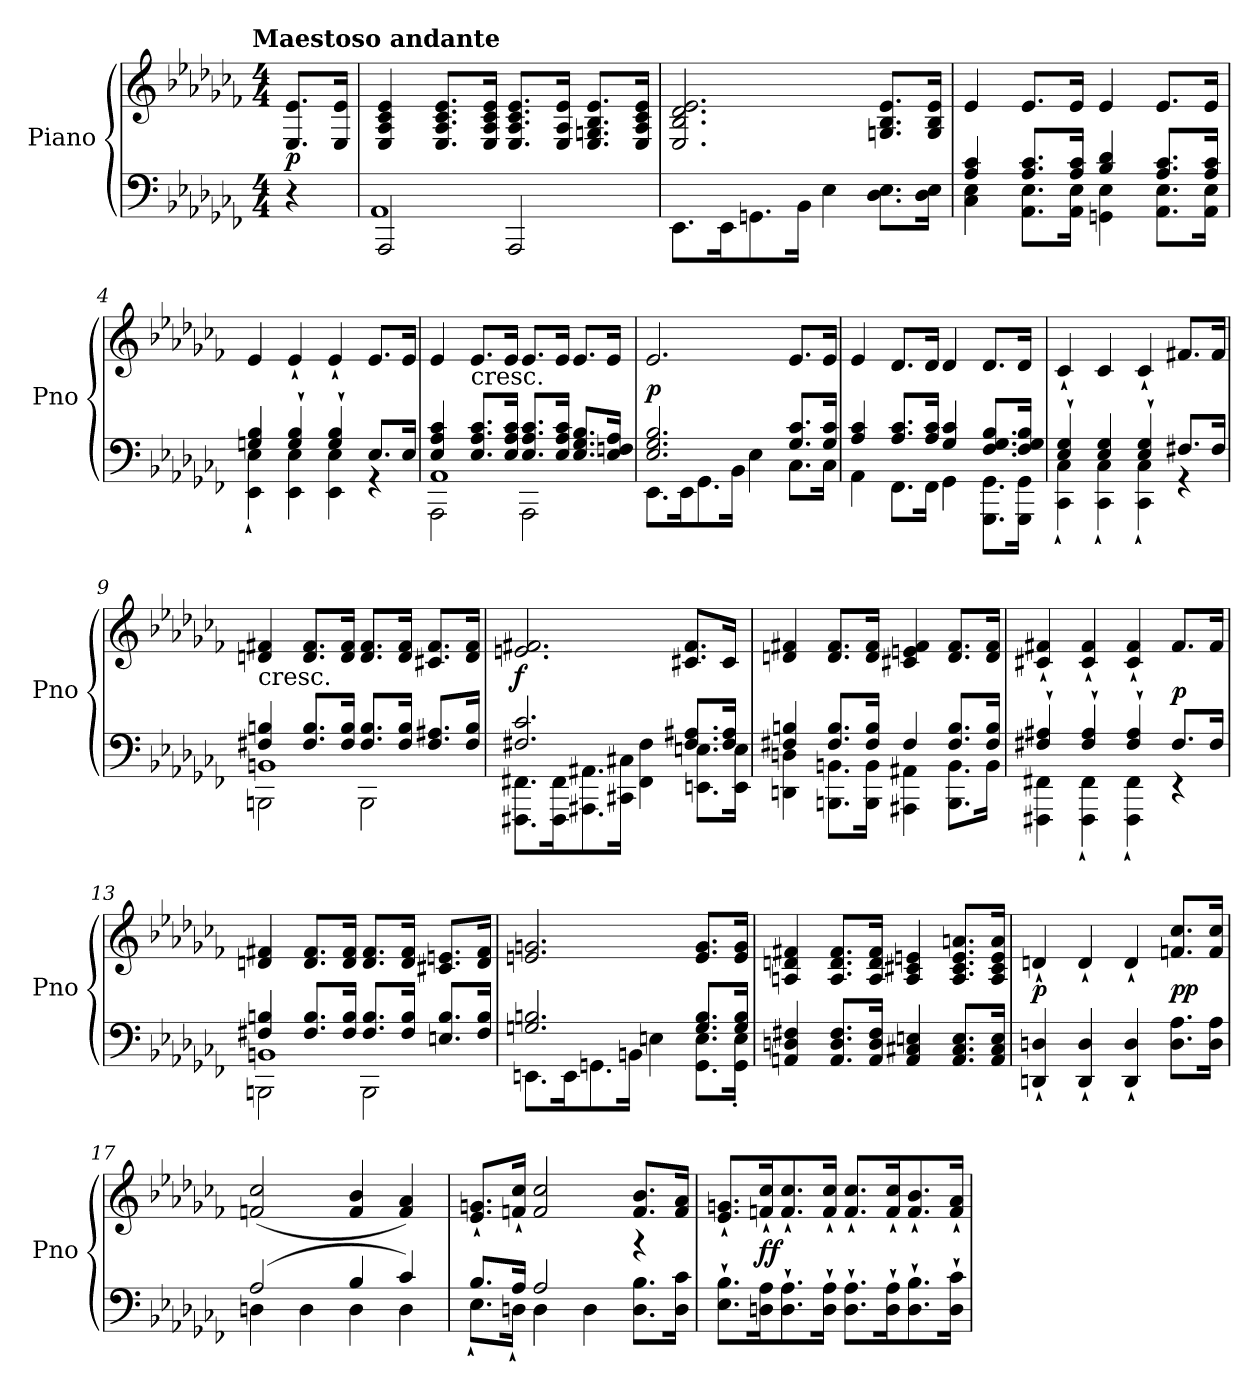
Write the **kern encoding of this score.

**kern	**kern	**dynam
*part1	*part1	*part1
*staff2	*staff1	*staff1/2
*I"Piano	*	*
*I'Pno	*	*
*clefF4	*clefG2	*
*k[b-e-a-d-g-c-f-]	*k[b-e-a-d-g-c-f-]	*
*a-:	*a-:	*
!!LO:TX:omd:t=Maestoso andante
*M4/4	*M4/4	*
*MM52	*MM52	*
=	=	=
4r	8.E-/ 8.e-/L	p
.	16E-/ 16e-/Jk	.
=1	=1	=1
*^	*	*
2AAA-	1AA-	4E-/ 4A-/ 4c-/ 4e-/	.
.	.	8.E-/ 8.A-/ 8.c-/ 8.e-/L	.
.	.	16E-/ 16A-/ 16c-/ 16e-/Jk	.
2AAA-	.	8.E-/ 8.A-/ 8.c-/ 8.e-/L	.
.	.	16E-/ 16A-/ 16e-/Jk	.
.	.	8.E-/ 8.Gn/ 8.B-/ 8.e-/L	.
.	.	16E-/ 16A-/ 16c-/ 16e-/Jk	.
*v	*v	*	*
=2	=2	=2
8.EE-\L	2.E-/ 2.B-/ 2.d-/ 2.e-/	.
16EE-\K	.	.
8.GGn\	.	.
16BB-\Jk	.	.
4E-\	.	.
8.D-\ 8.E-\L	8.Gn/ 8.B-/ 8.e-/L	.
16D-\ 16E-\Jk	16G/ 16B-/ 16e-/Jk	.
=3	=3	=3
*^	*	*
4A- 4c-	4C- 4E-	4e-	.
8.A- 8.c-L	8.AA- 8.E-L	8.e-L	.
16A- 16c-Jk	16AA- 16E-Jk	16e-Jk	.
4B- 4d-	4GGn 4E-	4e-	.
8.A- 8.c-L	8.AA- 8.E-L	8.e-L	.
16A- 16c-Jk	16AA- 16E-Jk	16e-Jk	.
=4	=4	=4	=4
4Gn 4B-	4EE-` 4E-`	4e-	.
4G` 4B-`	4EE- 4E-	4e-`	.
4G` 4B-`	4EE- 4E-	4e-`	.
8.E-L	4r	8.e-L	.
16E-Jk	.	16e-Jk	.
=5	=5	=5	=5
*	*^	*	*
4E- 4A- 4c-	2AAA-	1AA-	4e-	.
!	!	!	!LO:TX:c:t=cresc.	!
8.E- 8.A- 8.c-L	.	.	8.e-L	.
16E- 16A- 16c-Jk	.	.	16e-Jk	.
8.E- 8.A- 8.c-L	2AAA-	.	8.e-L	.
16E- 16A- 16c-Jk	.	.	16e-Jk	.
8.E- 8.G- 8.B-L	.	.	8.e-L	.
16E- 16Fn 16A-Jk	.	.	16e-Jk	.
*	*v	*v	*	*
=6	=6	=6	=6
2.E- 2.G- 2.B-	8.EE-L	2.e-	p
.	16EE-K	.	.
.	8.GG-	.	.
.	16BB-Jk	.	.
.	4E-	.	.
8.G- 8.c-L	8.C-L	8.e-L	.
16G- 16c-Jk	16C-Jk	16e-Jk	.
=7	=7	=7	=7
4A- 4c-	4AA-	4e-	.
8.A- 8.c-L	8.FF-L	8.d-L	.
16A- 16c-Jk	16FF-Jk	16d-Jk	.
4G- 4c-	4GG-	4d-	.
8.F- 8.G- 8.B-L	8.GGG- 8.GG-L	8.d-L	.
16F- 16G- 16B-Jk	16GGG- 16GG-Jk	16d-Jk	.
=8	=8	=8	=8
4E-` 4G-`	4CC-` 4C-`	4c-`	.
4E- 4G-	4CC-` 4C-`	4c-	.
4E-` 4G-`	4CC-` 4C-`	4c-`	.
8.F#XL	4r	8.f#XL	.
16F#Jk	.	16f#Jk	.
=9	=9	=9	=9
*	*^	*	*
!	!	!	!LO:TX:c:t=cresc.	!
4F#X 4Bn	2BBBn	1BBn	4dn 4f#X	.
8.F# 8.BL	.	.	8.d 8.f#L	.
16F# 16BJk	.	.	16d 16f#Jk	.
8.F# 8.BL	2BBB	.	8.d 8.f#L	.
16F# 16BJk	.	.	16d 16f#Jk	.
8.F# 8.A#XL	.	.	8.c#X 8.f#L	.
16F# 16BJk	.	.	16d 16f#Jk	.
*	*v	*v	*	*
=10	=10	=10	=10
2.F#X 2.c-	8.FFF#X 8.FF#XL	2.en 2.f#X	f
.	16FFF# 16FF#K	.	.
.	8.AAA#X 8.AA#X	.	.
.	16CC#X 16C#XJk	.	.
.	4FF# 4F#	.	.
8.F# 8.A#XL	8.EEn 8.EnL	8.c#X 8.f#L	.
16F# 16A#Jk	16EE 16EJk	16c#Jk	.
=11	=11	=11	=11
4F#X 4Bn	4DDn 4Dn	4dn 4f#X	.
8.F# 8.BL	8.BBBn 8.BBnL	8.d 8.f#L	.
16F# 16BJk	16BBB 16BBJk	16d 16f#Jk	.
4F#	4AAA#X 4AA#X	4c#X 4en 4f#	.
8.F# 8.BL	8.BBB 8.BBL	8.d 8.f#L	.
16F# 16BJk	16BBJk	16d 16f#Jk	.
=12	=12	=12	=12
4F#X` 4A#X`	4FFF#X 4FF#X	4c#X` 4f#X`	.
4F#` 4A#`	4FFF#` 4FF#`	4c#` 4f#`	.
4F#` 4A#`	4FFF#` 4FF#`	4c#` 4f#`	.
8.F#L	4r	8.f#L	p
16F#Jk	.	16f#Jk	.
=13	=13	=13	=13
*	*^	*	*
4F#X 4Bn	2BBBn	1BBn	4dn 4f#X	.
8.F# 8.BL	.	.	8.d 8.f#L	.
16F# 16BJk	.	.	16d 16f#Jk	.
8.F# 8.BL	2BBB	.	8.d 8.f#L	.
16F# 16BJk	.	.	16d 16f#Jk	.
8.En 8.BL	.	.	8.c#X 8.enL	.
16F# 16BJk	.	.	16d 16f#Jk	.
*	*v	*v	*	*
=14	=14	=14	=14
2.Gn 2.Bn	8.EEnL	2.en 2.gn	.
.	16EEK	.	.
.	8.GGn	.	.
.	16BBnJk	.	.
.	4En	.	.
8.G 8.BL	8.GG 8.EL	8.e 8.gL	.
16G 16BJk	16GG' 16E'Jk	16e 16gJk	.
*v	*v	*	*
=15	=15	=15
4AAn 4Dn 4F#X	4An 4dn 4f#X	.
8.AA 8.D 8.F#L	8.A 8.d 8.f#L	.
16AA 16D 16F#Jk	16A 16d 16f#Jk	.
4AA 4C#X 4En	4A 4c#X 4en	.
8.AA 8.C# 8.EL	8.A 8.c# 8.e 8.anL	.
16AA 16C# 16EJk	16A 16c# 16e 16aJk	.
=16	=16	=16
4DDn` 4Dn`	4dn`	p
4DD` 4D`	4d`	.
4DD` 4D`	4d`	.
8.D 8.A-L	8.fn 8.cc-L	pp
16D 16A-Jk	16f 16cc-Jk	.
=17	=17	=17
*^	*	*
(2A-	4Dn	(2fn 2cc-	.
.	4D	.	.
4B-	4D	4f 4b-	.
4c-)	4D	4f 4a-)	.
=18	=18	=18	=18
8.B-L	8.E-`L	8.e-` 8.gn`L	.
16A-Jk	16Dn`Jk	16fn` 16cc-`Jk	.
2A-	4D	2f 2cc-	.
.	4D	.	.
4r	8.D 8.B-L	8.f 8.b-L	.
.	16D 16c-Jk	16f 16a-Jk	.
*v	*v	*	*
=19	=19	=19
8.E-` 8.B-`L	8.e-` 8.gn`L	.
16Dn 16A-K	16fn` 16cc-`K	ff
8.D` 8.A-`	8.f` 8.cc-`	.
16D` 16A-`Jk	16f` 16cc-`Jk	.
8.D` 8.A-`L	8.f` 8.cc-`L	.
16D` 16A-`K	16f` 16cc-`K	.
8.D` 8.B-`	8.f` 8.b-`	.
16D` 16c-`Jk	16f` 16a-`Jk	.
=	=	=
*-	*-	*-
